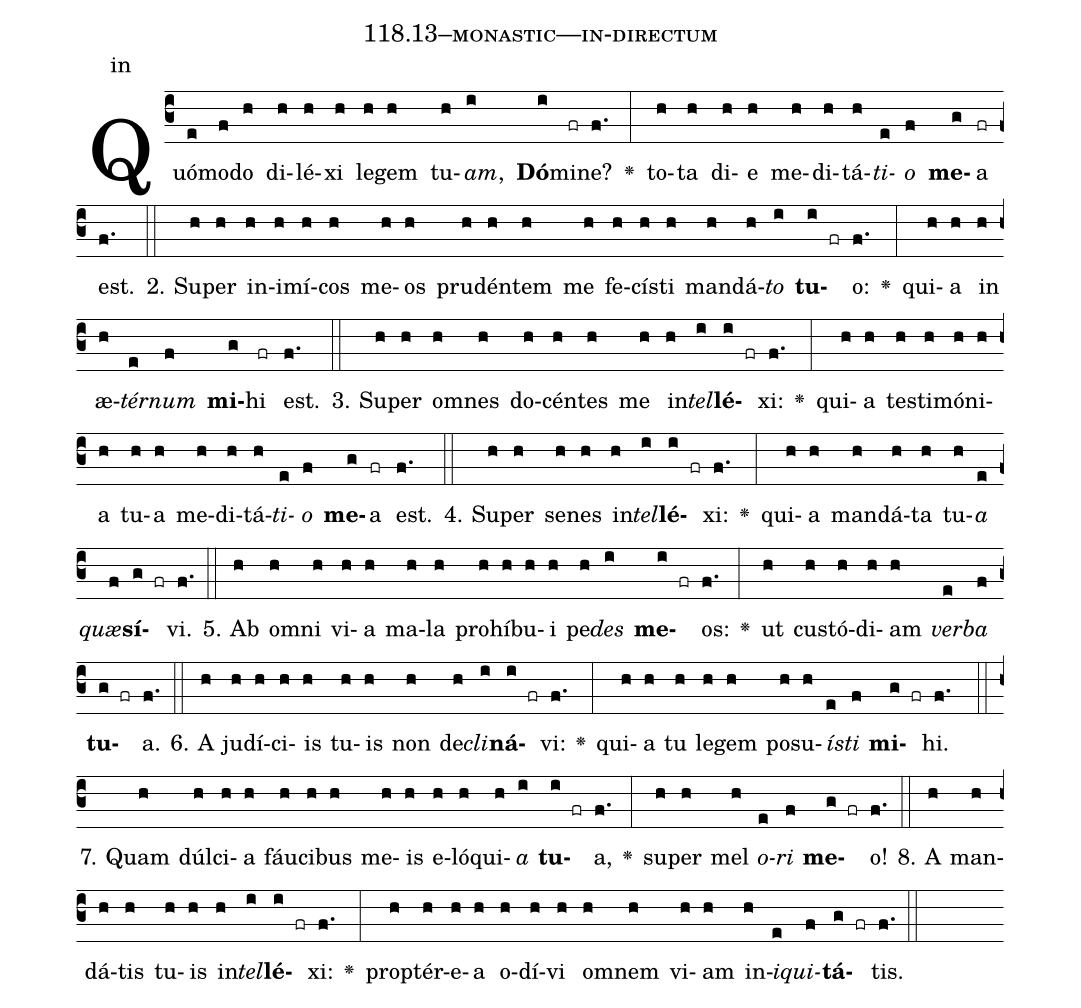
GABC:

name: 118.13--monastic---in-directum;
annotation: in;
%%
(c3)Quó(e)mo(f)do(h) di(h)lé(h)xi(h) le(h)gem(h) tu(h)<i>am</i>,(i) <b>Dó</b>(i)mi(fr)ne?(f.) <v>\greheightstar</v>(:) to(h)ta(h) di(h)e(h) me(h)di(h)tá(h)<i>ti</i>(e)<i>o</i>(f) <b>me</b>(g)a(fr) est.(f.) (::)
2. Su(h)per(h) in(h)i(h)mí(h)cos(h) me(h)os(h) pru(h)dén(h)tem(h) me(h) fe(h)cís(h)ti(h) man(h)dá(h)<i>to</i>(i) <b>tu</b>(i fr)o:(f.) <v>\greheightstar</v>(:) qui(h)a(h) in(h) æ(h)<i>tér</i>(e)<i>num</i>(f) <b>mi</b>(g)hi(fr) est.(f.) (::)
3. Su(h)per(h) om(h)nes(h) do(h)cén(h)tes(h) me(h) in(h)<i>tel</i>(i)<b>lé</b>(i fr)xi:(f.) <v>\greheightstar</v>(:) qui(h)a(h) tes(h)ti(h)mó(h)ni(h)a(h) tu(h)a(h) me(h)di(h)tá(h)<i>ti</i>(e)<i>o</i>(f) <b>me</b>(g)a(fr) est.(f.) (::)
4. Su(h)per(h) se(h)nes(h) in(h)<i>tel</i>(i)<b>lé</b>(i fr)xi:(f.) <v>\greheightstar</v>(:) qui(h)a(h) man(h)dá(h)ta(h) tu(h)<i>a</i>(e) <i>quæ</i>(f)<b>sí</b>(g fr)vi.(f.) (::)
5. Ab(h) om(h)ni(h) vi(h)a(h) ma(h)la(h) pro(h)hí(h)bu(h)i(h) pe(h)<i>des</i>(i) <b>me</b>(i fr)os:(f.) <v>\greheightstar</v>(:) ut(h) cus(h)tó(h)di(h)am(h) <i>ver</i>(e)<i>ba</i>(f) <b>tu</b>(g fr)a.(f.) (::)
6. A(h) ju(h)dí(h)ci(h)is(h) tu(h)is(h) non(h) de(h)<i>cli</i>(i)<b>ná</b>(i fr)vi:(f.) <v>\greheightstar</v>(:) qui(h)a(h) tu(h) le(h)gem(h) po(h)su(h)<i>ís</i>(e)<i>ti</i>(f) <b>mi</b>(g fr)hi.(f.) (::)
7. Quam(h) dúl(h)ci(h)a(h) fáu(h)ci(h)bus(h) me(h)is(h) e(h)ló(h)qui(h)<i>a</i>(i) <b>tu</b>(i fr)a,(f.) <v>\greheightstar</v>(:) su(h)per(h) mel(h) <i>o</i>(e)<i>ri</i>(f) <b>me</b>(g fr)o!(f.) (::)
8. A(h) man(h)dá(h)tis(h) tu(h)is(h) in(h)<i>tel</i>(i)<b>lé</b>(i fr)xi:(f.) <v>\greheightstar</v>(:) prop(h)tér(h)e(h)a(h) o(h)dí(h)vi(h) om(h)nem(h) vi(h)am(h) in(h)<i>i</i>(e)<i>qui</i>(f)<b>tá</b>(g fr)tis.(f.) (::)
